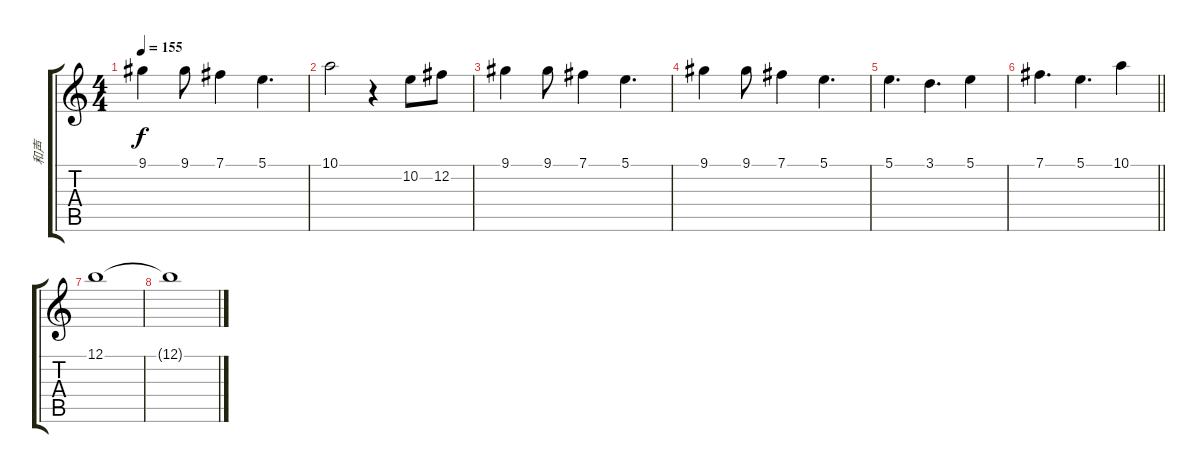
\track ("和声" "和声") {instrument lead2sawtooth}
\staff {score tabs}
\tuning (B4 Gb4 D4 A3 E3 B2) {hide}
\ts (4 4)
\tempo 155
\clef g2
\ks c
9.1.4{dy f} 9.1.8 7.1.4 5.1.4{d} |
10.1.2 r.4 10.2.8 12.2.8 |
9.1.4 9.1.8 7.1.4 5.1.4{d} |
9.1.4 9.1.8 7.1.4 5.1.4{d} |
5.1.4{d} 3.1.4{d} 5.1.4 |
\barLineRight lightlight
7.1.4{d} 5.1.4{d} 10.1.4 |
12.1.1 |
12.1{t}.1
